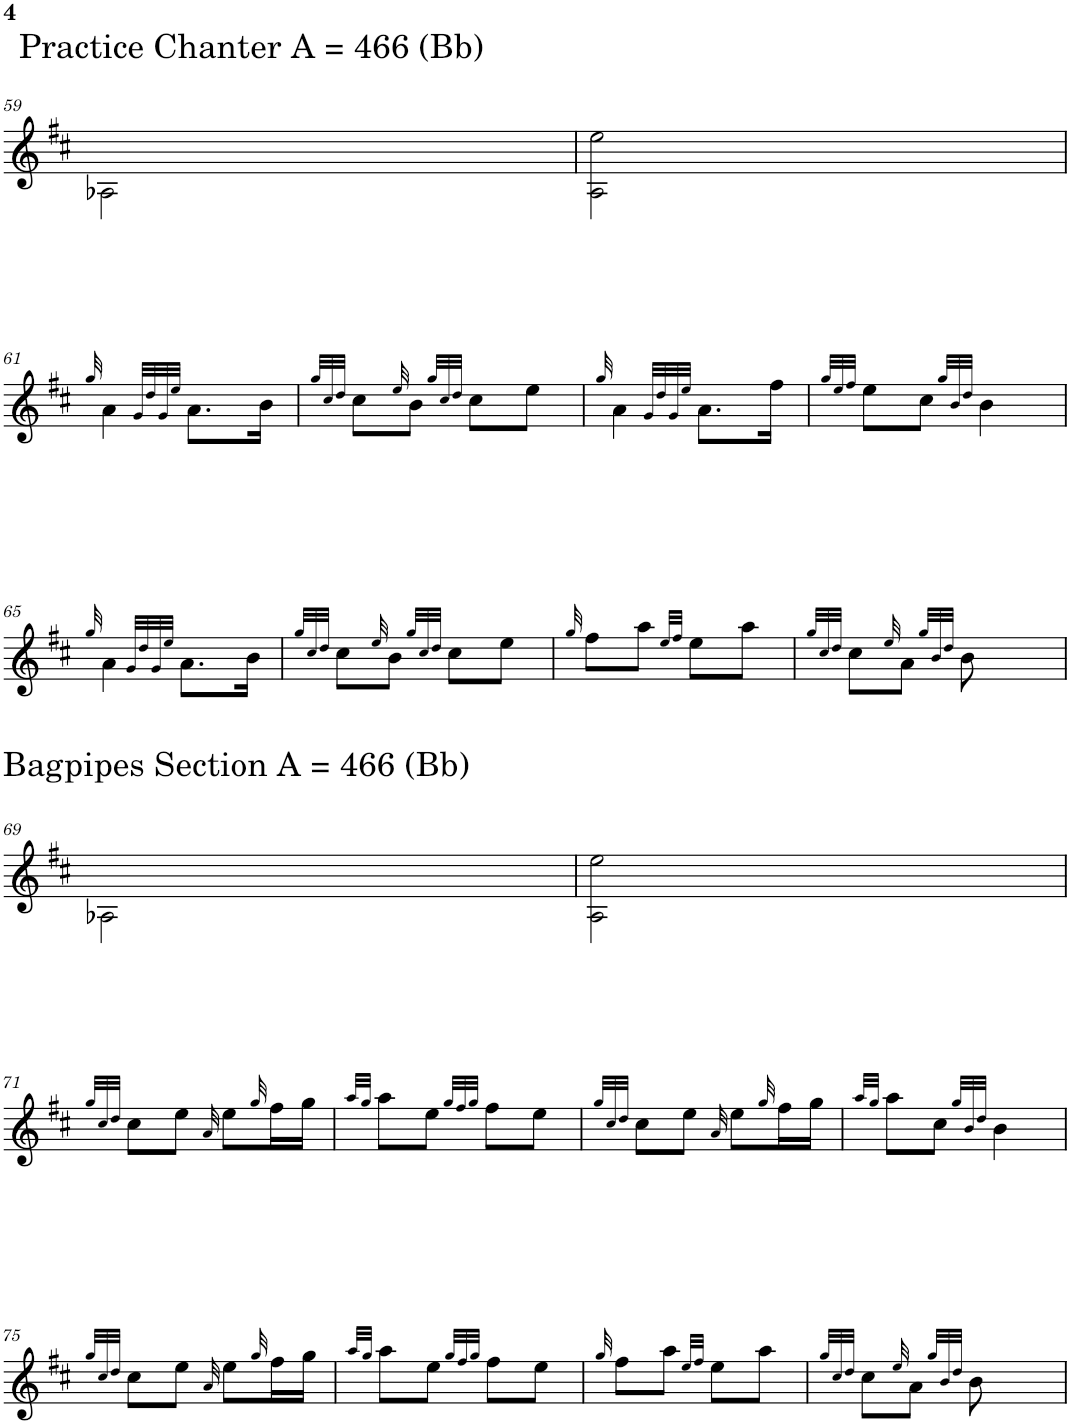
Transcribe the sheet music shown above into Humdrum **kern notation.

**kern
*part1
*staff1
*I"Bagpipes
!!LO:PB:g=z
*clefG2
*Trd1c2
*k[f#c#]
*M2/4
=59
!LO:TX:a:t=Practice Chanter A = 466 (Bb)
2A-X\
=60
2A\ 2ee\
!!LO:LB:g=z
=61
32qgg/
4a\
32qg/LLL
32qdd/
32qg/
32qee/JJJ
8.a\L
16b\Jk
=62
32qgg/LLL
32qcc#/
32qdd/JJJ
8cc#\L
32qee/
8b\J
32qgg/LLL
32qcc#/
32qdd/JJJ
8cc#\L
8ee\J
=63
32qgg/
4a\
32qg/LLL
32qdd/
32qg/
32qee/JJJ
8.a\L
16ff#\Jk
=64
32qgg/LLL
32qee/
32qff#/JJJ
8ee\L
8cc#\J
32qgg/LLL
32qb/
32qdd/JJJ
4b\
!!LO:LB:g=z
=65
32qgg/
4a\
32qg/LLL
32qdd/
32qg/
32qee/JJJ
8.a\L
16b\Jk
=66
32qgg/LLL
32qcc#/
32qdd/JJJ
8cc#\L
32qee/
8b\J
32qgg/LLL
32qcc#/
32qdd/JJJ
8cc#\L
8ee\J
=67
32qgg/
8ff#\L
8aa\J
32qee/LLL
32qff#/JJJ
8ee\L
8aa\J
=68
32qgg/LLL
32qcc#/
32qdd/JJJ
8cc#\L
32qee/
8a\J
32qgg/LLL
32qb/
32qdd/JJJ
8b\
8A#X
!!LO:LB:g=z
=69
!LO:TX:a:t=Bagpipes Section A = 466 (Bb)
2A-X\
=70
2A\ 2ee\
!!LO:LB:g=z
=71
32qgg/LLL
32qcc#/
32qdd/JJJ
8cc#\L
8ee\J
32qa/
8ee\L
32qgg/
16ff#\L
16gg\JJ
=72
32qaa/LLL
32qgg/JJJ
8aa\L
8ee\J
32qgg/LLL
32qff#/
32qgg/JJJ
8ff#\L
8ee\J
=73
32qgg/LLL
32qcc#/
32qdd/JJJ
8cc#\L
8ee\J
32qa/
8ee\L
32qgg/
16ff#\L
16gg\JJ
=74
32qaa/LLL
32qgg/JJJ
8aa\L
8cc#\J
32qgg/LLL
32qb/
32qdd/JJJ
4b\
!!LO:LB:g=z
=75
32qgg/LLL
32qcc#/
32qdd/JJJ
8cc#\L
8ee\J
32qa/
8ee\L
32qgg/
16ff#\L
16gg\JJ
=76
32qaa/LLL
32qgg/JJJ
8aa\L
8ee\J
32qgg/LLL
32qff#/
32qgg/JJJ
8ff#\L
8ee\J
=77
32qgg/
8ff#\L
8aa\J
32qee/LLL
32qff#/JJJ
8ee\L
8aa\J
=78
32qgg/LLL
32qcc#/
32qdd/JJJ
8cc#\L
32qee/
8a\J
32qgg/LLL
32qb/
32qdd/JJJ
8b\
8A#X
=
*-
